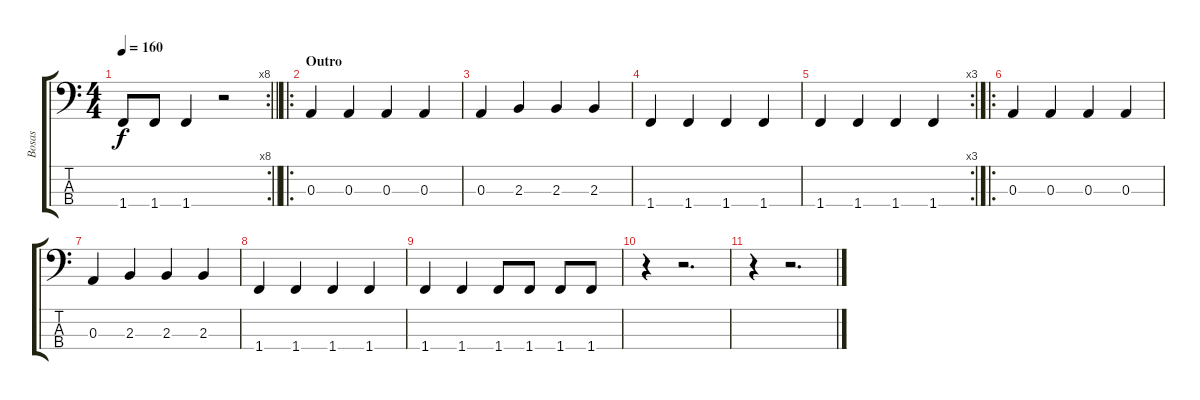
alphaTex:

\track ("Bosas" "Bosas") {instrument electricbassfinger}
\staff {score tabs}
\tuning (G2 D2 A1 E1) {hide}
\rc 8
\ts (4 4)
\tempo 160
\clef f4
\barLineRight lightlight
\ks c
1.4.8{dy f} 1.4.8 1.4.4 r.2 |
\ro
\section ("" "Outro")
0.3.4 0.3.4 0.3.4 0.3.4 |
0.3.4 2.3.4 2.3.4 2.3.4 |
1.4.4 1.4.4 1.4.4 1.4.4 |
\rc 3
1.4.4 1.4.4 1.4.4 1.4.4 |
\ro
0.3.4 0.3.4 0.3.4 0.3.4 |
0.3.4 2.3.4 2.3.4 2.3.4 |
1.4.4 1.4.4 1.4.4 1.4.4 |
1.4.4 1.4.4 1.4.8 1.4.8 1.4.8 1.4.8 |
r.4 r.2{d} |
r.4 r.2{d}
